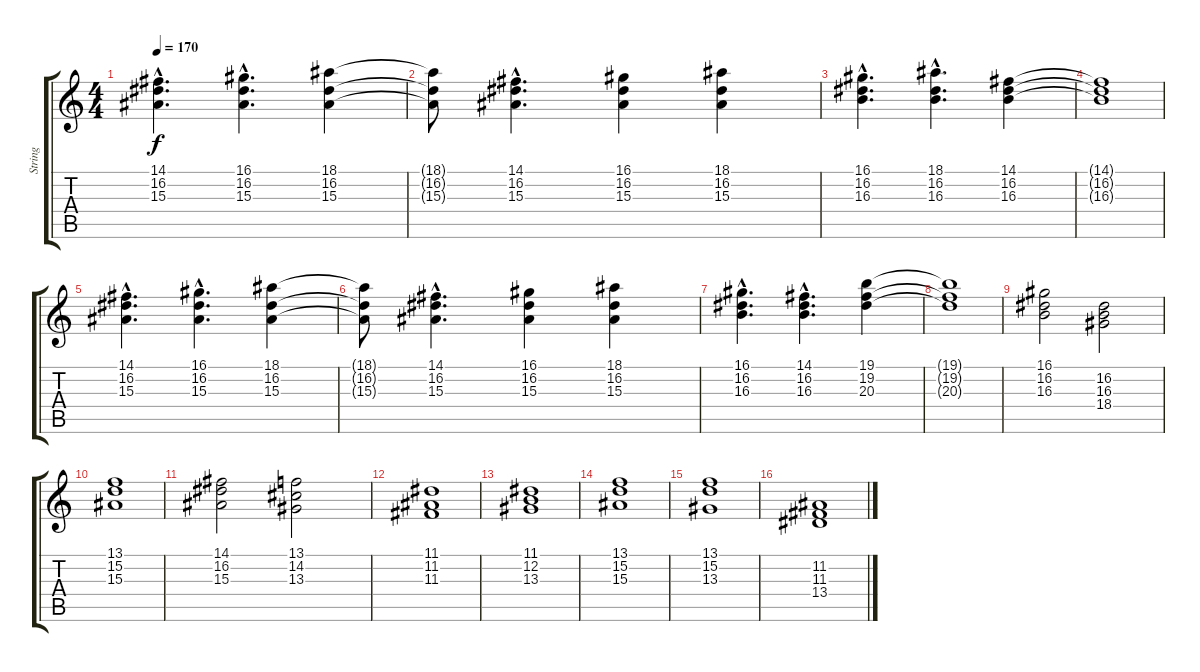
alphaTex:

\track ("String" "String") {instrument harpsichord}
\staff {score tabs}
\tuning (E4 B3 G3 D3 A2 E2) {hide}
\ts (4 4)
\tempo 170
\clef g2
\ks c
(14.1{hac} 16.2{hac} 15.3{hac}).4{d dy f instrument stringensemble1} (16.1{hac} 16.2{hac} 15.3{hac}).4{d} (18.1 16.2 15.3).4 |
(18.1{t} 16.2{t} 15.3{t}).8 (14.1{hac} 16.2{hac} 15.3{hac}).4{d} (16.1 16.2 15.3).4 (18.1 16.2 15.3).4 |
(16.1{hac} 16.2{hac} 16.3{hac}).4{d} (18.1{hac} 16.2{hac} 16.3{hac}).4{d} (14.1 16.2 16.3).4 |
(14.1{t} 16.2{t} 16.3{t}).1 |
(14.1{hac} 16.2{hac} 15.3{hac}).4{d} (16.1{hac} 16.2{hac} 15.3{hac}).4{d} (18.1 16.2 15.3).4 |
(18.1{t} 16.2{t} 15.3{t}).8 (14.1{hac} 16.2{hac} 15.3{hac}).4{d} (16.1 16.2 15.3).4 (18.1 16.2 15.3).4 |
(16.1{hac} 16.2{hac} 16.3{hac}).4{d} (14.1{hac} 16.2{hac} 16.3{hac}).4{d} (19.1 19.2 20.3).4 |
(19.1{t} 19.2{t} 20.3{t}).1 |
(16.1 16.2 16.3).2 (16.2 16.3 18.4).2 |
(13.1 15.2 15.3).1 |
(14.1 16.2 15.3).2 (13.1 14.2 13.3).2 |
(11.1 11.2 11.3).1 |
(11.1 12.2 13.3).1 |
(13.1 15.2 15.3).1 |
(13.1 15.2 13.3).1 |
(11.2 11.3 13.4).1
